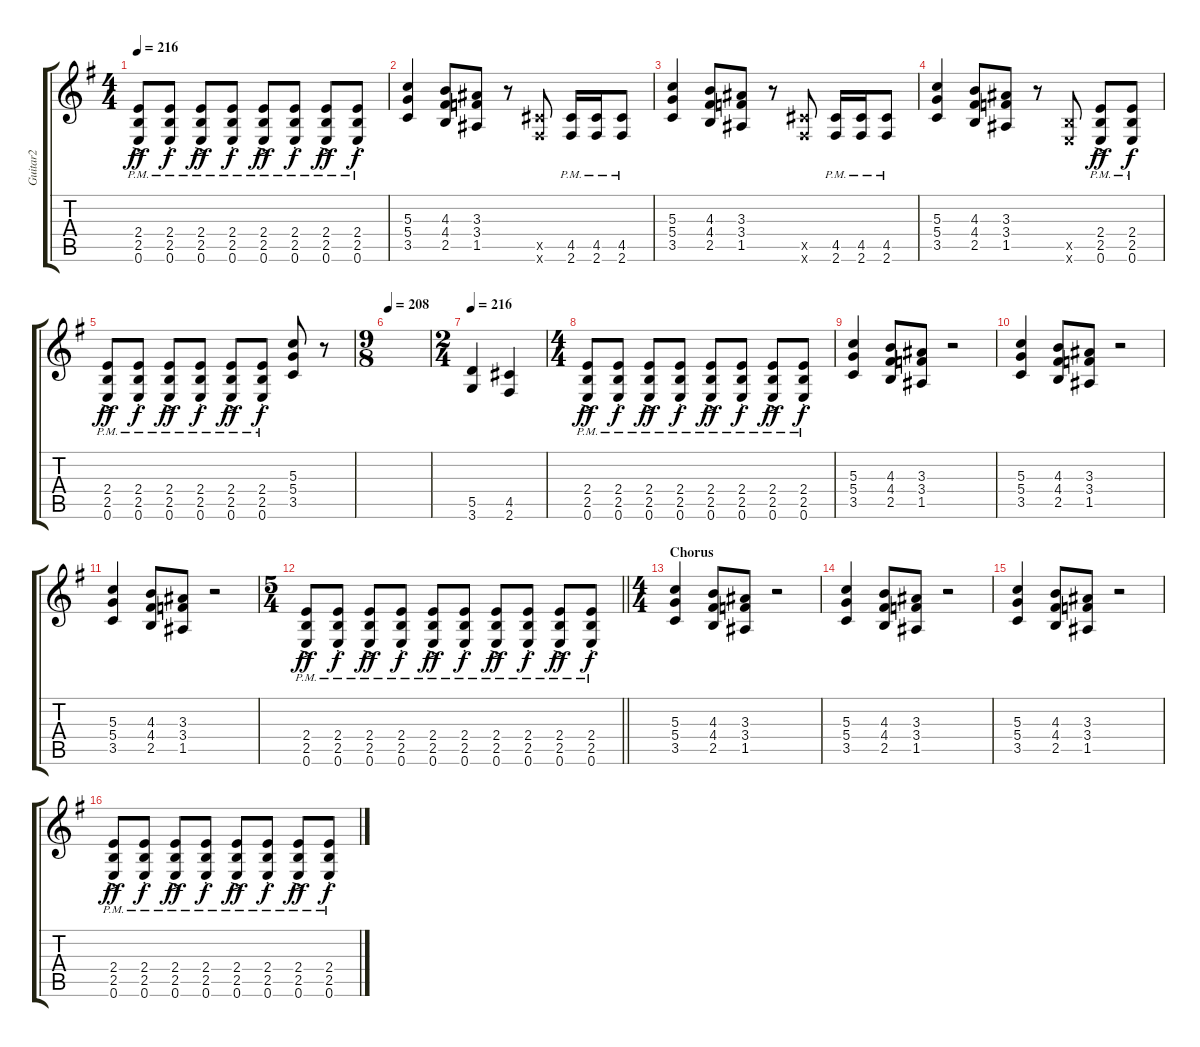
\track ("Guitar2" "Guitar2") {instrument distortionguitar}
\staff {score tabs}
\tuning (E4 B3 G3 D3 A2 E2) {hide}
\ts (4 4)
\tempo 216
\clef g2
\ks eminor
(2.4{ac pm} 2.5{ac pm} 0.6{ac pm}).8{dy ff} (2.4{pm st} 2.5{pm st} 0.6{pm st}).8{dy f} (2.4{ac pm} 2.5{ac pm} 0.6{ac pm}).8{dy ff} (2.4{pm st} 2.5{pm st} 0.6{pm st}).8{dy f} (2.4{ac pm} 2.5{ac pm} 0.6{ac pm}).8{dy ff} (2.4{pm st} 2.5{pm st} 0.6{pm st}).8{dy f} (2.4{ac pm} 2.5{ac pm} 0.6{ac pm}).8{dy ff} (2.4{pm st} 2.5{pm st} 0.6{pm st}).8{dy f} |
(5.3 5.4 3.5).4 (4.3 4.4 2.5).8 (3.3 3.4 1.5).8 r.8 (4.5{x} 2.6{x}).8 (4.5{pm} 2.6{pm}).16 (4.5{pm} 2.6{pm}).16 (4.5{pm} 2.6{pm}).8 |
(5.3 5.4 3.5).4 (4.3 4.4 2.5).8 (3.3 3.4 1.5).8 r.8 (4.5{x} 2.6{x}).8 (4.5{pm} 2.6{pm}).16 (4.5{pm} 2.6{pm}).16 (4.5{pm} 2.6{pm}).8 |
(5.3 5.4 3.5).4 (4.3 4.4 2.5).8 (3.3 3.4 1.5).8 r.8 (2.5{x} 0.6{x}).8 (2.4{ac pm} 2.5{ac pm} 0.6{ac pm}).8{dy ff} (2.4{pm} 2.5{pm} 0.6{pm}).8{dy f} |
(2.4{ac pm} 2.5{ac pm} 0.6{ac pm}).8{dy ff} (2.4{pm st} 2.5{pm st} 0.6{pm st}).8{dy f} (2.4{ac pm} 2.5{ac pm} 0.6{ac pm}).8{dy ff} (2.4{pm st} 2.5{pm st} 0.6{pm st}).8{dy f} (2.4{ac pm} 2.5{ac pm} 0.6{ac pm}).8{dy ff} (2.4{pm st} 2.5{pm st} 0.6{pm st}).8{dy f} (5.3 5.4 3.5).8 r.8 |
\ts (9 8)
\tempo 208
|
\ts (2 4)
\tempo 216
(5.5 3.6).4 (4.5 2.6).4 |
\ts (4 4)
(2.4{ac pm} 2.5{ac pm} 0.6{ac pm}).8{dy ff} (2.4{pm st} 2.5{pm st} 0.6{pm st}).8{dy f} (2.4{ac pm} 2.5{ac pm} 0.6{ac pm}).8{dy ff} (2.4{pm st} 2.5{pm st} 0.6{pm st}).8{dy f} (2.4{ac pm} 2.5{ac pm} 0.6{ac pm}).8{dy ff} (2.4{pm st} 2.5{pm st} 0.6{pm st}).8{dy f} (2.4{ac pm} 2.5{ac pm} 0.6{ac pm}).8{dy ff} (2.4{pm st} 2.5{pm st} 0.6{pm st}).8{dy f} |
(5.3 5.4 3.5).4 (4.3 4.4 2.5).8 (3.3 3.4 1.5).8 r.2 |
(5.3 5.4 3.5).4 (4.3 4.4 2.5).8 (3.3 3.4 1.5).8 r.2 |
(5.3 5.4 3.5).4 (4.3 4.4 2.5).8 (3.3 3.4 1.5).8 r.2 |
\ts (5 4)
\barLineRight lightlight
(2.4{ac pm} 2.5{ac pm} 0.6{ac pm}).8{dy ff} (2.4{pm st} 2.5{pm st} 0.6{pm st}).8{dy f} (2.4{ac pm} 2.5{ac pm} 0.6{ac pm}).8{dy ff} (2.4{pm st} 2.5{pm st} 0.6{pm st}).8{dy f} (2.4{ac pm} 2.5{ac pm} 0.6{ac pm}).8{dy ff} (2.4{pm st} 2.5{pm st} 0.6{pm st}).8{dy f} (2.4{ac pm} 2.5{ac pm} 0.6{ac pm}).8{dy ff} (2.4{pm st} 2.5{pm st} 0.6{pm st}).8{dy f} (2.4{ac pm} 2.5{ac pm} 0.6{ac pm}).8{dy ff} (2.4{pm st} 2.5{pm st} 0.6{pm st}).8{dy f} |
\ts (4 4)
\section ("" "Chorus")
(5.3 5.4 3.5).4 (4.3 4.4 2.5).8 (3.3 3.4 1.5).8 r.2 |
(5.3 5.4 3.5).4 (4.3 4.4 2.5).8 (3.3 3.4 1.5).8 r.2 |
(5.3 5.4 3.5).4 (4.3 4.4 2.5).8 (3.3 3.4 1.5).8 r.2 |
(2.4{ac pm} 2.5{ac pm} 0.6{ac pm}).8{dy ff} (2.4{pm st} 2.5{pm st} 0.6{pm st}).8{dy f} (2.4{ac pm} 2.5{ac pm} 0.6{ac pm}).8{dy ff} (2.4{pm st} 2.5{pm st} 0.6{pm st}).8{dy f} (2.4{ac pm} 2.5{ac pm} 0.6{ac pm}).8{dy ff} (2.4{pm st} 2.5{pm st} 0.6{pm st}).8{dy f} (2.4{ac pm} 2.5{ac pm} 0.6{ac pm}).8{dy ff} (2.4{pm st} 2.5{pm st} 0.6{pm st}).8{dy f}
